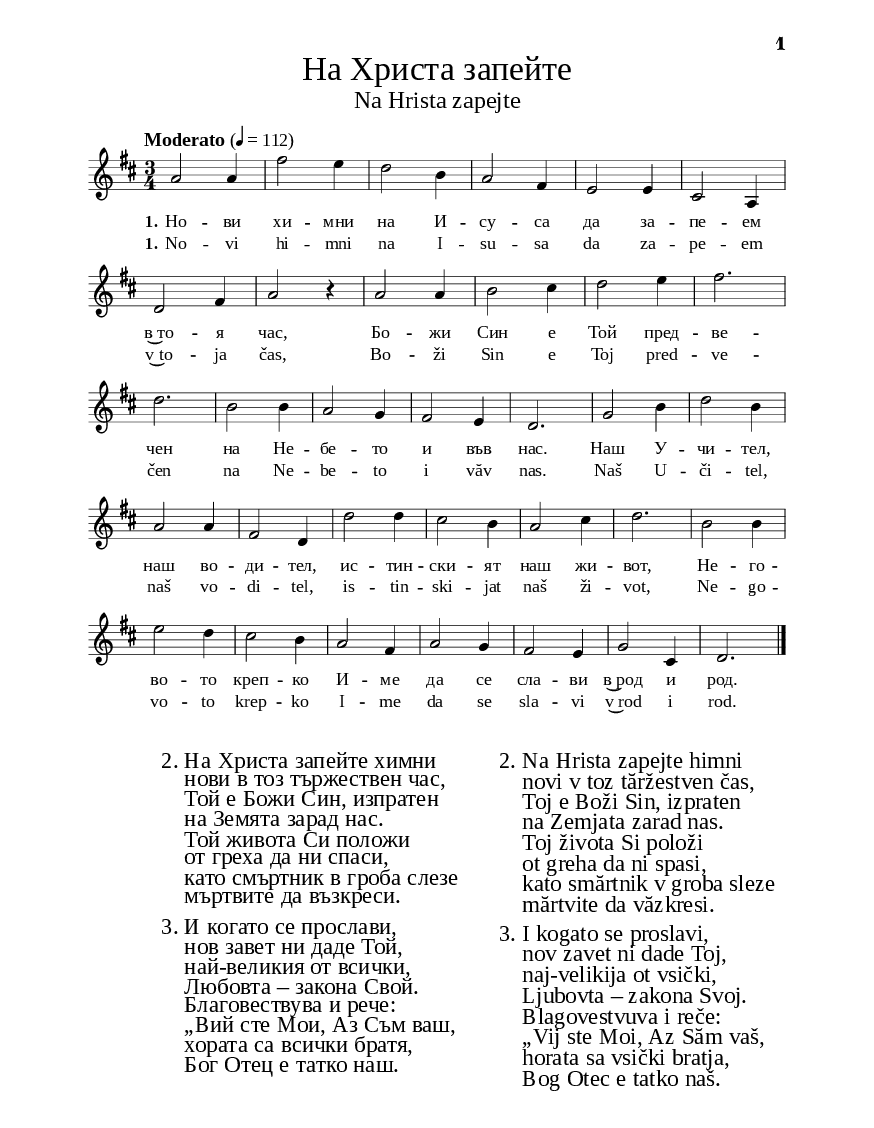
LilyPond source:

\version "2.24.4"

% include paper part and global functions
\include "include/globals.ily"

\bookpart {
  \label #'ref060
  \tocItem \markup "На Христа запейте – Na Hrista zapejte "
  \include "include/bookpart-paper.ily"
  \score {
    \include "include/score-layout.ily"

    \new Voice \absolute  {
      \clef treble
      \key d \major
      \time 3/4
      \tempoFunc "Moderato" 4 "112"
      \autoBeamOff


      a'2 a'4| fis''2 e''4| d''2 b'4 | a'2 fis'4 | e'2 e'4 | cis'2 a4 | \break

      d'2 fis'4 | a'2 r4| a'2 a'4| b'2 cis''4 | d''2 e''4| fis''2.| \break

      d''2. |  b'2 b'4| a'2 g'4 | fis'2 e'4 | d'2. | g'2 b'4 | d''2 b'4| \break

      a'2 a'4 | fis'2 d'4 | d''2 d''4 | cis''2 b'4 | a'2 cis''4 | d''2. | b'2 b'4 |  \break

      e''2 d''4 | cis''2 b'4 | a'2 fis'4 | a'2 g'4 | fis'2 e'4 | g'2 cis'4| d'2. | \bar "|." \break
    }

    \addlyrics {
      \set stanza = "1." Но -- ви хи -- мни на И -- су -- са да за -- пе -- ем
      в~то -- я час, Бо -- жи Син е Той пред -- ве --
      чен на Не -- бе -- то и във нас.  Наш У -- чи -- тел,
      наш во -- ди -- тел, ис -- тин -- ски -- ят наш жи -- вот, Не -- го --
      во -- то креп -- ко И -- ме да се сла -- ви в~род и род.
    }


    \addlyrics {
      \set stanza = "1." No -- vi hi -- mni na I -- su -- sa da za -- pe -- em
      v~to -- ja čas, Bo -- ži Sin e Toj pred -- ve --
      čen na Ne -- be -- to i văv nas.  Naš U -- či -- tel,
      naš vo -- di -- tel, is -- tin -- ski -- jat naš ži -- vot, Ne -- go --
      vo -- to krep -- ko I -- me da se sla -- vi v~rod i rod.
    }

    \header {
      title = \titleFunc "На Христа запейте" "Na Hrista zapejte"
    }

    \midi{}

  } % score

  \markup \empty-two

  \markup \abs-fontsize #11 {
    \hspace #10
    \override #`(baseline-skip . ,bgCoupletBaselineSkip)
    \column {

      \line {   2.  На Христа запейте химни  }

      \line {   "   " нови в тоз тържествен час, }

      \line {   "   " Той е Божи Син, изпратен }

      \line {   "   " на Земята зарад нас. }

      \line {   "   " Той живота Си положи }

      \line {   "   " от греха да ни спаси, }

      \line {   "   " като смъртник в гроба слезе }

      \line {   "   " мъртвите да възкреси. }
      \vspace #0.5

      \line {   3.  И когато се прослави, }

      \line {   "   " нов завет ни даде Той, }

      \line {   "   " най-великия от всички, }

      \line {   "   " Любовта – закона Свой. }

      \line {   "   " Благовествува и рече: }

      \line {   "   " „Вий сте Мои, Aз Съм ваш, }

      \line {   "   " хората са всички братя, }

      \line {   "   " Бог Отец е татко наш. }



    }

    \hspace #5
    \override #`(baseline-skip . ,bgCoupletBaselineSkip)
    \column {
      \line {   2.  Na Hrista zapejte himni  }

      \line {   "   " novi v toz tăržestven čas, }

      \line {   "   " Toj e Boži Sin, izpraten }

      \line {   "   " na Zemjata zarad nas. }

      \line {   "   " Toj života Si položi }

      \line {   "   " ot greha da ni spasi, }

      \line {   "   " kato smărtnik v groba sleze }

      \line {   "   " mărtvite da văzkresi. }
      \vspace #0.5

      \line {   3.  I kogato se proslavi, }

      \line {   "   " nov zavet ni dade Toj, }

      \line {   "   " naj-velikija ot vsički, }

      \line {   "   " Ljubovta – zakona Svoj. }

      \line {   "   " Blagovestvuva i reče: }

      \line {   "   " „Vij ste Moi, Az Săm vaš, }

      \line {   "   " horata sa vsički bratja, }

      \line {   "   " Bog Otec e tatko naš. }

    } %column
  } % markup

  \pageBreak

  \markup \abs-fontsize #11 {
    \hspace #10
    \override #`(baseline-skip . ,bgCoupletBaselineSkip)
    \column {

      \line {  4.  Един друг се залюбете, }

      \line {   "   " тъй се служи на Отца; }

      \line {   "   " и Отец ви всички люби, }

      \line {   "   " като Негови деца. }

      \line {   "   " Аз Съм жив хляб от Небето, }

      \line {   "   " аз Съм истинска лоза, }

      \line {   "   " Словото Ми опазете, }

      \line {   "   " заживейте в Любовта! }
      \vspace #0.5

      \line {   5.  Само в нея е живота, }

      \line {   "   " нейна е и радостта, }

      \line {   "   " тя създава всяко благо, }

      \line {   "   " тя едничка, Любовта“. }

      \line {   "   " Тъй ни учеше тогава,  }

      \line {   "   " тъй ни шепне и сега, }

      \line {   "   " и възкръсват ми в душата }

      \line {   "   " тези Негови слова. }


    }


    \hspace #5
    \override #`(baseline-skip . ,bgCoupletBaselineSkip)
    \column {

      \line {  4.  Edin drug se zaljubete, }

      \line {   "   " tăj se služi na Otca; }

      \line {   "   " i Otec vi vsički ljubi, }

      \line {   "   " kato Negovi deca. }

      \line {   "   " Az Săm živ hljab ot Nebeto, }

      \line {   "   " az Săm istinska loza, }

      \line {   "   " Slovoto Mi opazete, }

      \line {   "   " zaživejte v Ljubovta! }
      \vspace #0.5

      \line {   5.  Samo v neja e života, }

      \line {   "   " nejna e i radostta, }

      \line {   "   " tja săzdava vsjako blago, }

      \line {   "   " tja ednička, Ljubovta“. }

      \line {   "   " Tăj ni učeše togava,  }

      \line {   "   " tăj ni šepne i sega, }

      \line {   "   " i văzkrăsvat mi v dušata }

      \line {   "   " tezi Negovi slova. }
    } %column
  } % markup

  \markup \vspace #2

  % include foreign translation(s) of the song
  \version "2.24.4"

\markup \fill-line { \fontsize #deTitleFontSize "Singt an Christus" }
\markup \null
\markup \null
\markup \abs-fontsize #11 \override #`(baseline-skip . ,bgCoupletBaselineSkip) {
  \fill-line {
    \hspace #0.1
    \column {
      \line {
        \bold "1."
        \column {
          "Mögen wir neue Hymnen an Jesus"
          "in dieser Stunde singen;"
          "Er ist der zeitlose Sohn Gottes"
          "im Himmel und in uns."
          "Unser Meister, unser Führer,"
          "unser wahres Leben,"
          "sein großer Name sei gepriesen"
          "von Geschlecht zu Geschlecht."
        }
      }

      \vspace #1
      \line {
        \bold "3."
        \column {
          "Und als er gepriesen worden war,"
          "gab er uns ein neues Testament,"
          "das größte von allen:"
          "die Liebe – sein Gesetz."
          "Er verkündete die frohe Botschaft"
          "und sagte: „Ihr seid mein,"
          "ich bin euer,"
          "alle Menschen sind Brüder,"
          "Gottvater ist unser Vater."
        }
      }

    }
    \hspace #0.1
    % adds horizontal spacing between columns
    \column {
      \line {
        \bold "2."
        \column {
          "Singt an Christus neue Hymnen"
          "in dieser festlichen Stunde,"
          "Er ist der Sohn Gottes, der gesandt"
          "wurde auf die Erde um unseretwillen."
          "Er gab sein Leben,"
          "um uns von der Sünde zu erlösen,"
          "wie ein Sterbender stieg er in das Grab"
          "hinab, um die Toten auferstehen zu lassen."
        }
      }
      \vspace #1
      \line {
        \bold "4."
        \column {
          "Liebet einander,"
          "so dienen wir unserem Vater,"
          "und der Vater liebt euch alle"
          "wie Seine eigenen Kinder."
          "Ich bin das lebendige Brot"
          "vom Himmel,"
          "ich bin der wahre Weinstock;"
          "bewahrt mein Wort und"
          "lebt in Liebe!"
        }
      }
    }
    \hspace #0.1
  }
}

\markup \abs-fontsize #11 \override #`(baseline-skip . ,bgCoupletBaselineSkip) {
  \fill-line {
    \hspace #0.1
    \column {
      \vspace #1
      \line {
        \bold "5."
        \column {
          "Nur in ihr ist das Leben;"
          "in ihr ist auch die Freude,"
          "sie erschafft alles Gute  –"
          "einzig sie  – die Liebe.“"
          "So lehrte er uns damals,"
          "so flüstert er uns jetzt auch zu,"
          "und es erwachen in meiner Seele"
          "diese seine Worte zum Leben."
        }
      }
    }\hspace #0.1
  }
}



} % bookpart
